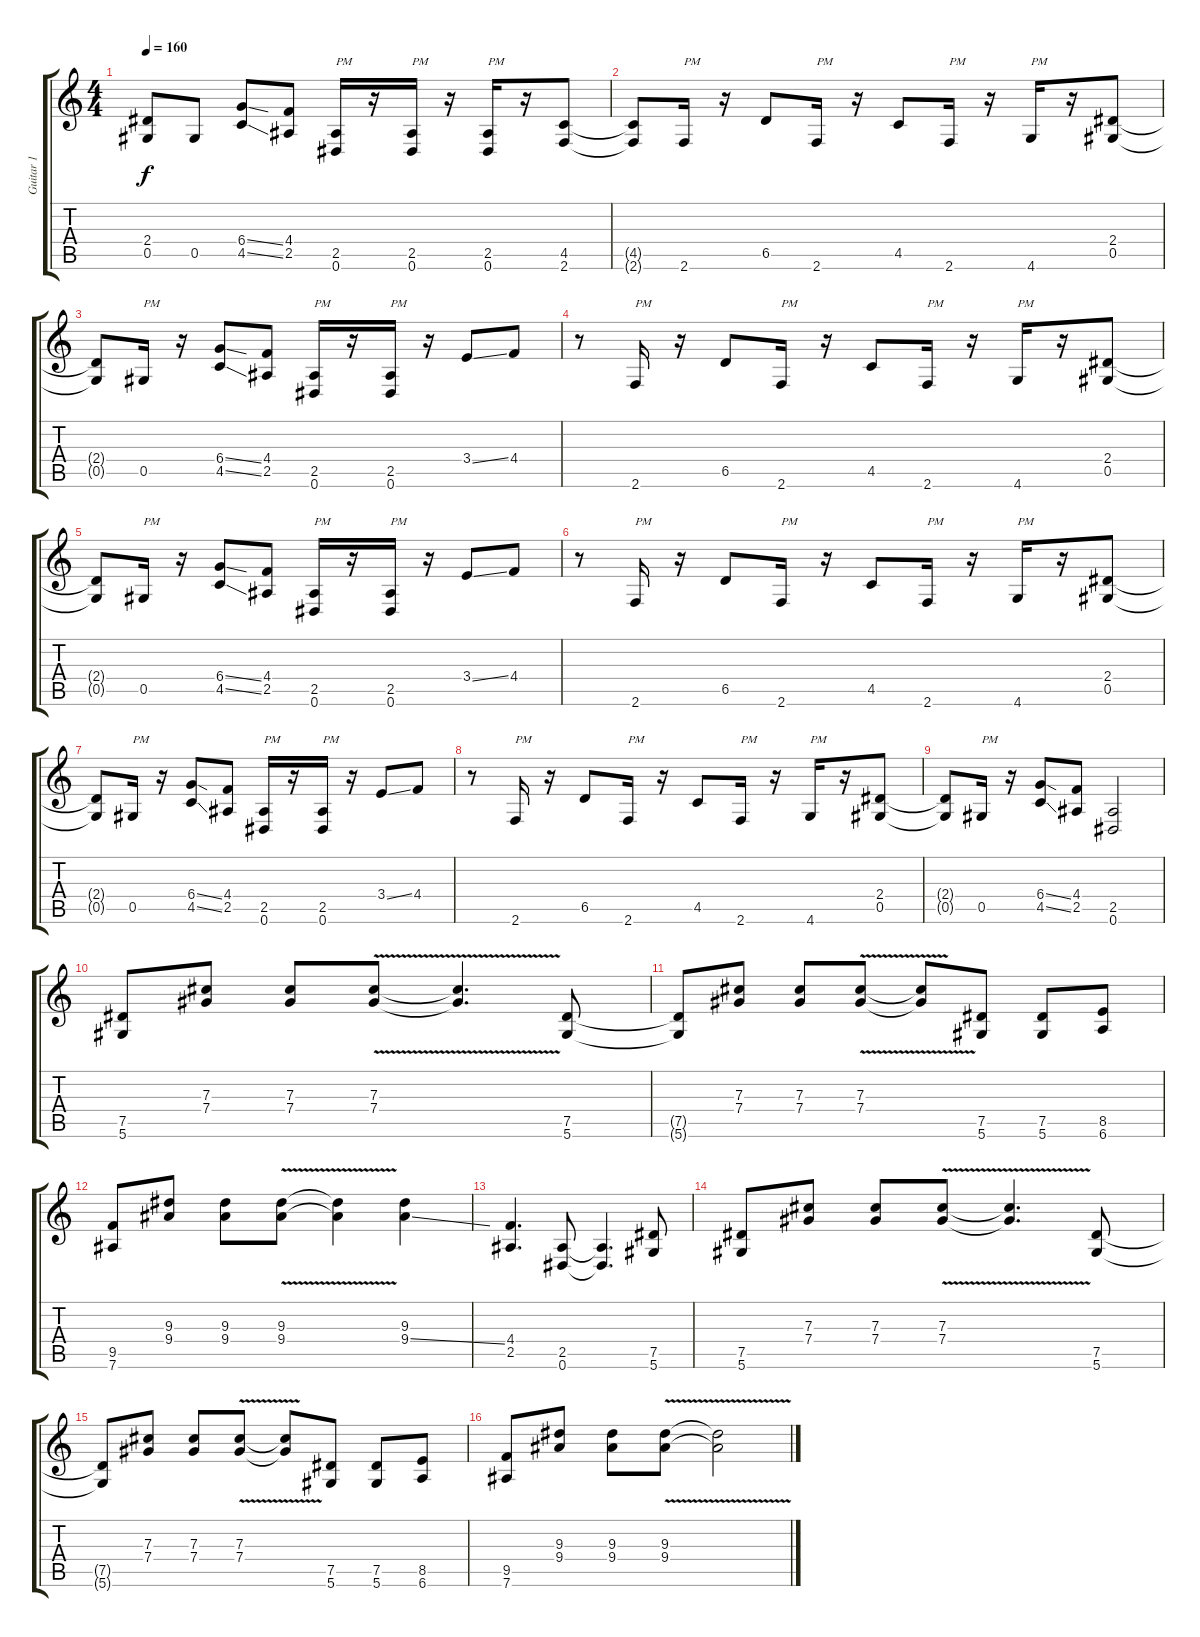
\track ("Guitar 1" "Guitar 1") {instrument distortionguitar}
\staff {score tabs}
\tuning (Eb4 Bb3 Gb3 Db3 Ab2 Eb2) {hide}
\ts (4 4)
\tempo 160
\clef g2
\ks c
(2.4{t} 0.5{t}).8{dy f} 0.5.8 (6.4{ss} 4.5{ss}).8 (4.4 2.5).8 (2.5 0.6).16{txt "PM"} r.16 (2.5 0.6).16{txt "PM"} r.16 (2.5 0.6).16{txt "PM"} r.16 (4.5 2.6).8 |
(4.5{t} 2.6{t}).8 2.6.16{txt "PM"} r.16 6.5.8 2.6.16{txt "PM"} r.16 4.5.8 2.6.16{txt "PM"} r.16 4.6.16{txt "PM"} r.16 (2.4 0.5).8 |
(2.4{t} 0.5{t}).8 0.5.16{txt "PM"} r.16 (6.4{ss} 4.5{ss}).8 (4.4 2.5).8 (2.5 0.6).16{txt "PM"} r.16 (2.5 0.6).16{txt "PM"} r.16 3.4{ss}.8 4.4.8 |
r.8 2.6.16{txt "PM"} r.16 6.5.8 2.6.16{txt "PM"} r.16 4.5.8 2.6.16{txt "PM"} r.16 4.6.16{txt "PM"} r.16 (2.4 0.5).8 |
(2.4{t} 0.5{t}).8 0.5.16{txt "PM"} r.16 (6.4{ss} 4.5{ss}).8 (4.4 2.5).8 (2.5 0.6).16{txt "PM"} r.16 (2.5 0.6).16{txt "PM"} r.16 3.4{ss}.8 4.4.8 |
r.8 2.6.16{txt "PM"} r.16 6.5.8 2.6.16{txt "PM"} r.16 4.5.8 2.6.16{txt "PM"} r.16 4.6.16{txt "PM"} r.16 (2.4 0.5).8 |
(2.4{t} 0.5{t}).8 0.5.16{txt "PM"} r.16 (6.4{ss} 4.5{ss}).8 (4.4 2.5).8 (2.5 0.6).16{txt "PM"} r.16 (2.5 0.6).16{txt "PM"} r.16 3.4{ss}.8 4.4.8 |
r.8 2.6.16{txt "PM"} r.16 6.5.8 2.6.16{txt "PM"} r.16 4.5.8 2.6.16{txt "PM"} r.16 4.6.16{txt "PM"} r.16 (2.4 0.5).8 |
(2.4{t} 0.5{t}).8 0.5.16{txt "PM"} r.16 (6.4{ss} 4.5{ss}).8 (4.4 2.5).8 (2.5 0.6).2 |
(7.5 5.6).8 (7.3 7.4).8 (7.3 7.4).8 (7.3{v} 7.4{v}).8 (7.3{t} 7.4{t}).4{d} (7.5 5.6).8 |
(7.5{t} 5.6{t}).8 (7.3 7.4).8 (7.3 7.4).8 (7.3{v} 7.4{v}).8 (7.3{t} 7.4{t}).8 (7.5 5.6).8 (7.5 5.6).8 (8.5 6.6).8 |
(9.5 7.6).8 (9.3 9.4).8 (9.3 9.4).8 (9.3{v} 9.4{v}).8 (9.3{t} 9.4{t}).4 (9.3 9.4{ss}).4 |
(4.4 2.5).4{d} (2.5 0.6).8 (2.5{t} 0.6{t}).4{d} (7.5 5.6).8 |
(7.5 5.6).8 (7.3 7.4).8 (7.3 7.4).8 (7.3{v} 7.4{v}).8 (7.3{t} 7.4{t}).4{d} (7.5 5.6).8 |
(7.5{t} 5.6{t}).8 (7.3 7.4).8 (7.3 7.4).8 (7.3{v} 7.4{v}).8 (7.3{t} 7.4{t}).8 (7.5 5.6).8 (7.5 5.6).8 (8.5 6.6).8 |
(9.5 7.6).8 (9.3 9.4).8 (9.3 9.4).8 (9.3{v} 9.4{v}).8 (9.3{t} 9.4{t}).2
